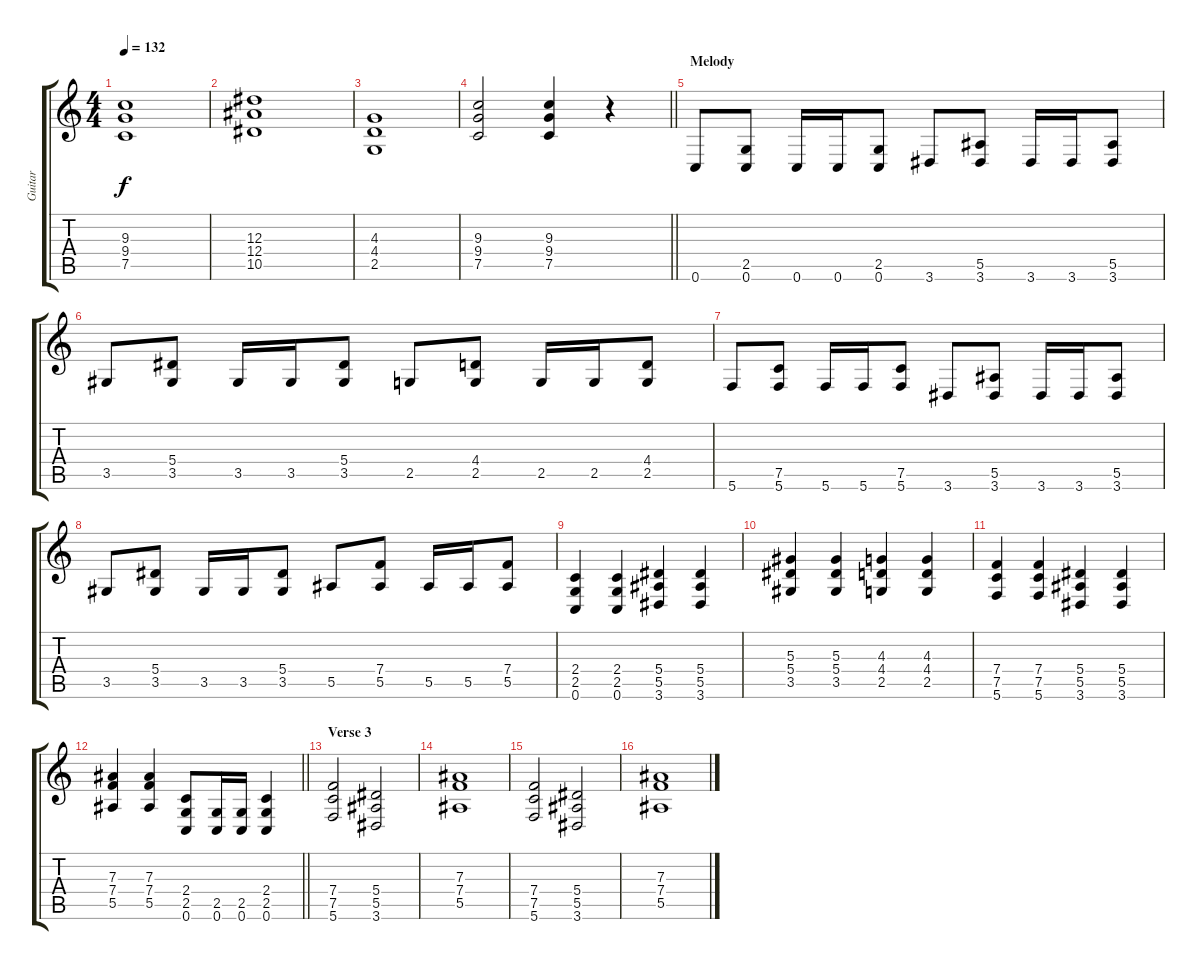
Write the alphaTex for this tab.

\track ("Guitar" "Guitar") {instrument distortionguitar}
\staff {score tabs}
\tuning (C4 G3 Eb3 Bb2 F2 C2) {hide}
\ts (4 4)
\tempo 132
\clef g2
\ks c
(9.3 9.4 7.5).1{dy f} |
(12.3 12.4 10.5).1 |
(4.3 4.4 2.5).1 |
\barLineRight lightlight
(9.3 9.4 7.5).2 (9.3 9.4 7.5).4 r.4 |
\section ("" "Melody")
0.6.8 (2.5 0.6).8 0.6.16 0.6.16 (2.5 0.6).8 3.6.8 (5.5 3.6).8 3.6.16 3.6.16 (5.5 3.6).8 |
3.5.8 (5.4 3.5).8 3.5.16 3.5.16 (5.4 3.5).8 2.5.8 (4.4 2.5).8 2.5.16 2.5.16 (4.4 2.5).8 |
5.6.8 (7.5 5.6).8 5.6.16 5.6.16 (7.5 5.6).8 3.6.8 (5.5 3.6).8 3.6.16 3.6.16 (5.5 3.6).8 |
3.5.8 (5.4 3.5).8 3.5.16 3.5.16 (5.4 3.5).8 5.5.8 (7.4 5.5).8 5.5.16 5.5.16 (7.4 5.5).8 |
(2.4 2.5 0.6).4 (2.4 2.5 0.6).4 (5.4 5.5 3.6).4 (5.4 5.5 3.6).4 |
(5.3 5.4 3.5).4 (5.3 5.4 3.5).4 (4.3 4.4 2.5).4 (4.3 4.4 2.5).4 |
(7.4 7.5 5.6).4 (7.4 7.5 5.6).4 (5.4 5.5 3.6).4 (5.4 5.5 3.6).4 |
\barLineRight lightlight
(7.3 7.4 5.5).4 (7.3 7.4 5.5).4 (2.4 2.5 0.6).8 (2.5 0.6).16 (2.5 0.6).16 (2.4 2.5 0.6).4 |
\section ("" "Verse 3")
(7.4 7.5 5.6).2 (5.4 5.5 3.6).2 |
(7.3 7.4 5.5).1 |
(7.4 7.5 5.6).2 (5.4 5.5 3.6).2 |
(7.3 7.4 5.5).1
